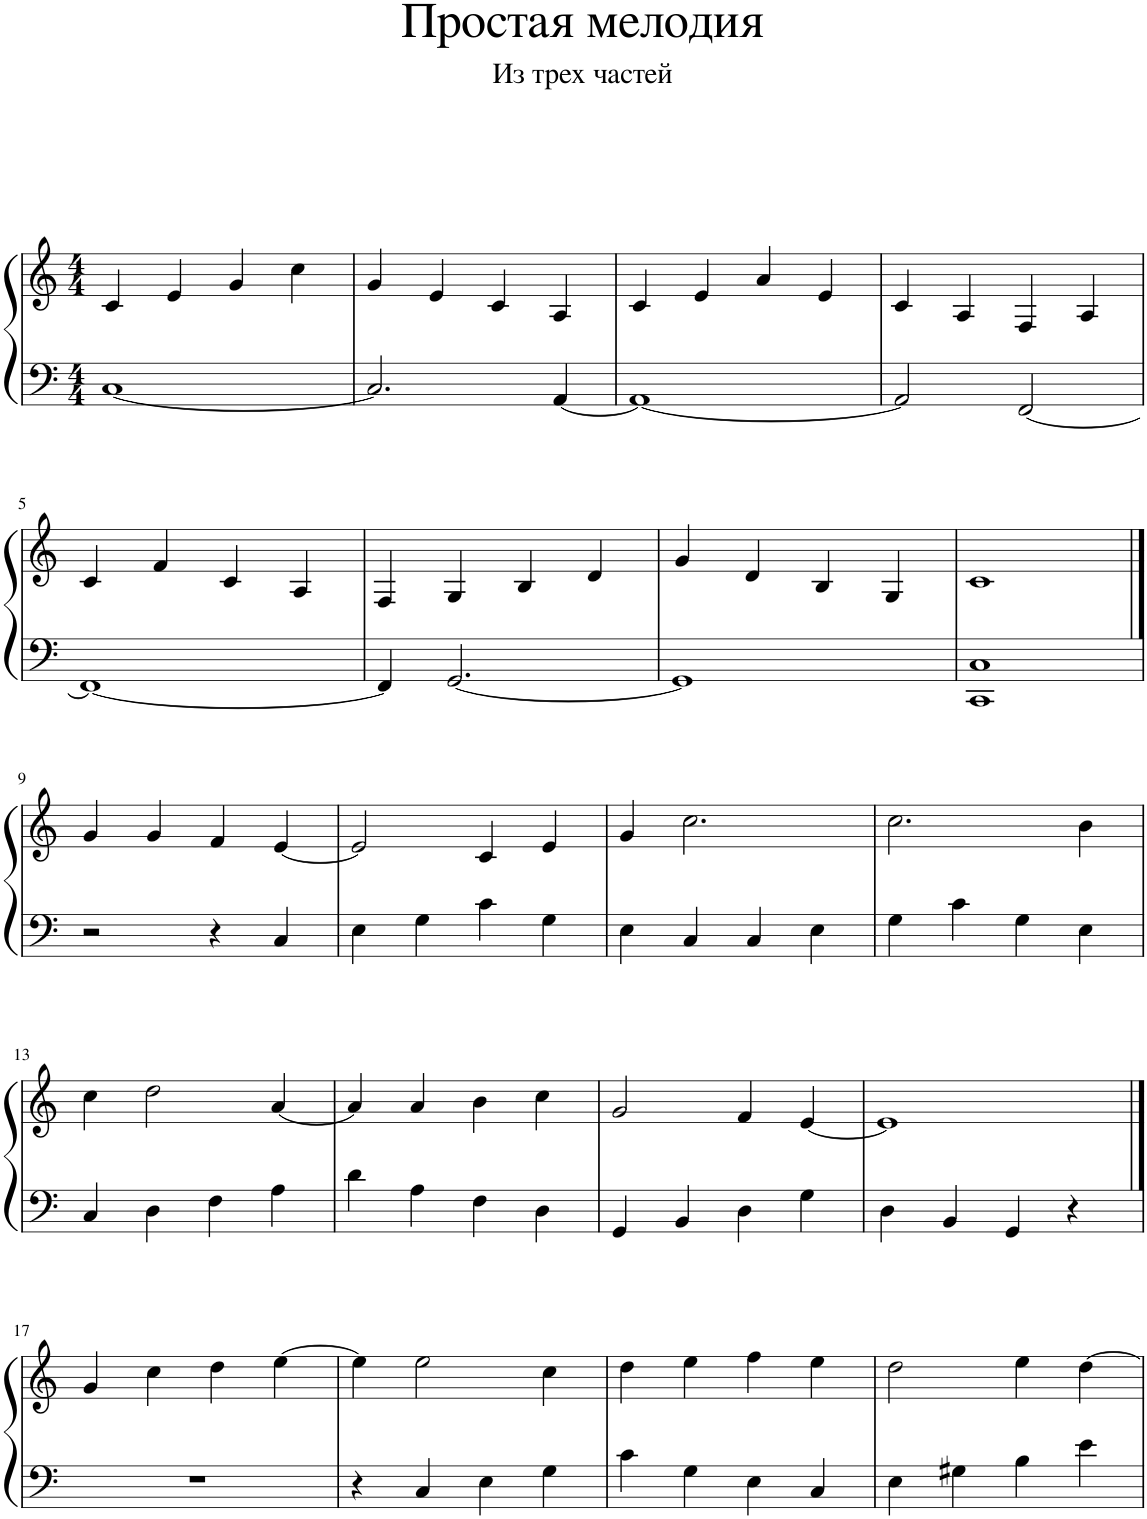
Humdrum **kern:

**kern	**kern
*part1	*part1
*staff2	*staff1
*I"Piano	*
*I'Pno.	*
*clefF4	*clefG2
*k[]	*k[]
*M4/4	*M4/4
=1	=1
[1C	4c/
.	4e/
.	4g/
.	4cc\
=2	=2
2.C/]	4g/
.	4e/
.	4c/
[4AA/	4A/
=3	=3
1AA_	4c/
.	4e/
.	4a/
.	4e/
=4	=4
2AA/]	4c/
.	4A/
[2FF/	4F/
.	4A/
!!LO:LB:g=z
=5	=5
1FF_	4c/
.	4f/
.	4c/
.	4A/
=6	=6
4FF/]	4F/
[2.GG/	4G/
.	4B/
.	4d/
=7	=7
1GG]	4g/
.	4d/
.	4B/
.	4G/
=8	=8
1CC 1C	1c
!!LO:LB:g=z
==9	==9
2r	4g/
.	4g/
4r	4f/
4C/	[4e/
=10	=10
4E\	2e/]
4G\	.
4c\	4c/
4G\	4e/
=11	=11
4E\	4g/
4C/	2.cc\
4C/	.
4E\	.
=12	=12
4G\	2.cc\
4c\	.
4G\	.
4E\	4b\
!!LO:LB:g=z
=13	=13
4C/	4cc\
4D\	2dd\
4F\	.
4A\	[4a/
=14	=14
4d\	4a/]
4A\	4a/
4F\	4b\
4D\	4cc\
=15	=15
4GG/	2g/
4BB/	.
4D\	4f/
4G\	[4e/
=16	=16
4D\	1e]
4BB/	.
4GG/	.
4r	.
!!LO:LB:g=z
==17	==17
1r	4g/
.	4cc\
.	4dd\
.	[4ee\
=18	=18
4r	4ee\]
4C/	2ee\
4E\	.
4G\	4cc\
=19	=19
4c\	4dd\
4G\	4ee\
4E\	4ff\
4C/	4ee\
=20	=20
4E\	2dd\
4G#X\	.
4B\	4ee\
4e\	[4dd\
=	=
*-	*-
